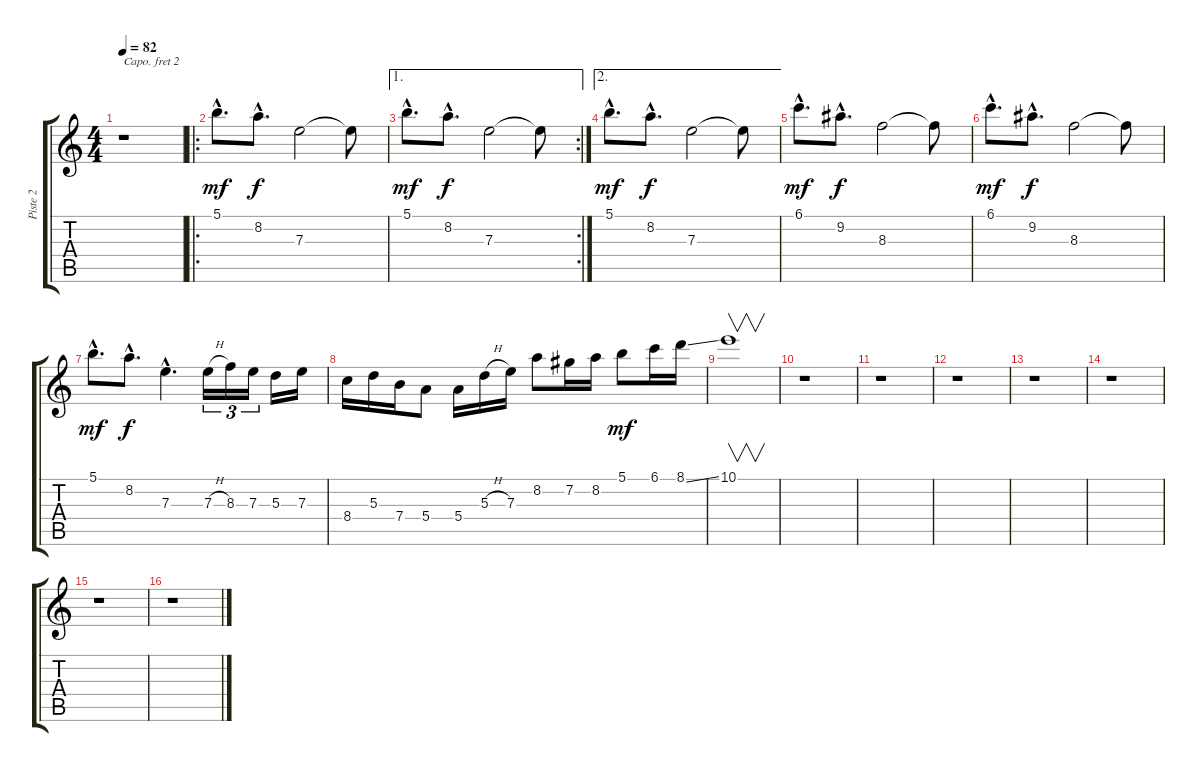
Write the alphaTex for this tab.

\track ("Piste 2" "Piste 2") {instrument distortionguitar}
\staff {score tabs}
\capo 2
\tuning (E4 B3 G3 D3 A2 E2) {hide}
\ts (4 4)
\tempo 82
\clef g2
\ks c
r.1{dy f} |
\ro
5.1{hac}.8{d dy mf} 8.2{hac}.8{d dy f} 7.3.2 7.3{t}.8 |
\ae 1
\rc 2
5.1{hac}.8{d dy mf} 8.2{hac}.8{d dy f} 7.3.2 7.3{t}.8 |
\ae 2
5.1{hac}.8{d dy mf} 8.2{hac}.8{d dy f} 7.3.2 7.3{t}.8 |
6.1{hac}.8{d dy mf} 9.2{hac}.8{d dy f} 8.3.2 8.3{t}.8 |
6.1{hac}.8{d dy mf} 9.2{hac}.8{d dy f} 8.3.2 8.3{t}.8 |
5.1{hac}.8{d dy mf} 8.2{hac}.8{d dy f} 7.3{hac}.4{d} 7.3{h}.16{tu (3 2)} 8.3.16{tu (3 2)} 7.3.16{tu (3 2)} 5.3.16 7.3.16 |
8.4.16 5.3.16 7.4.16 5.4.8 5.4.16 5.3{h}.16 7.3.16 8.2.8 7.2.16 8.2.16 5.1.8{dy mf} 6.1.16 8.1{ss}.16 |
10.1.1{v} |
r.1 |
r.1 |
r.1 |
r.1 |
r.1 |
r.1 |
r.1
